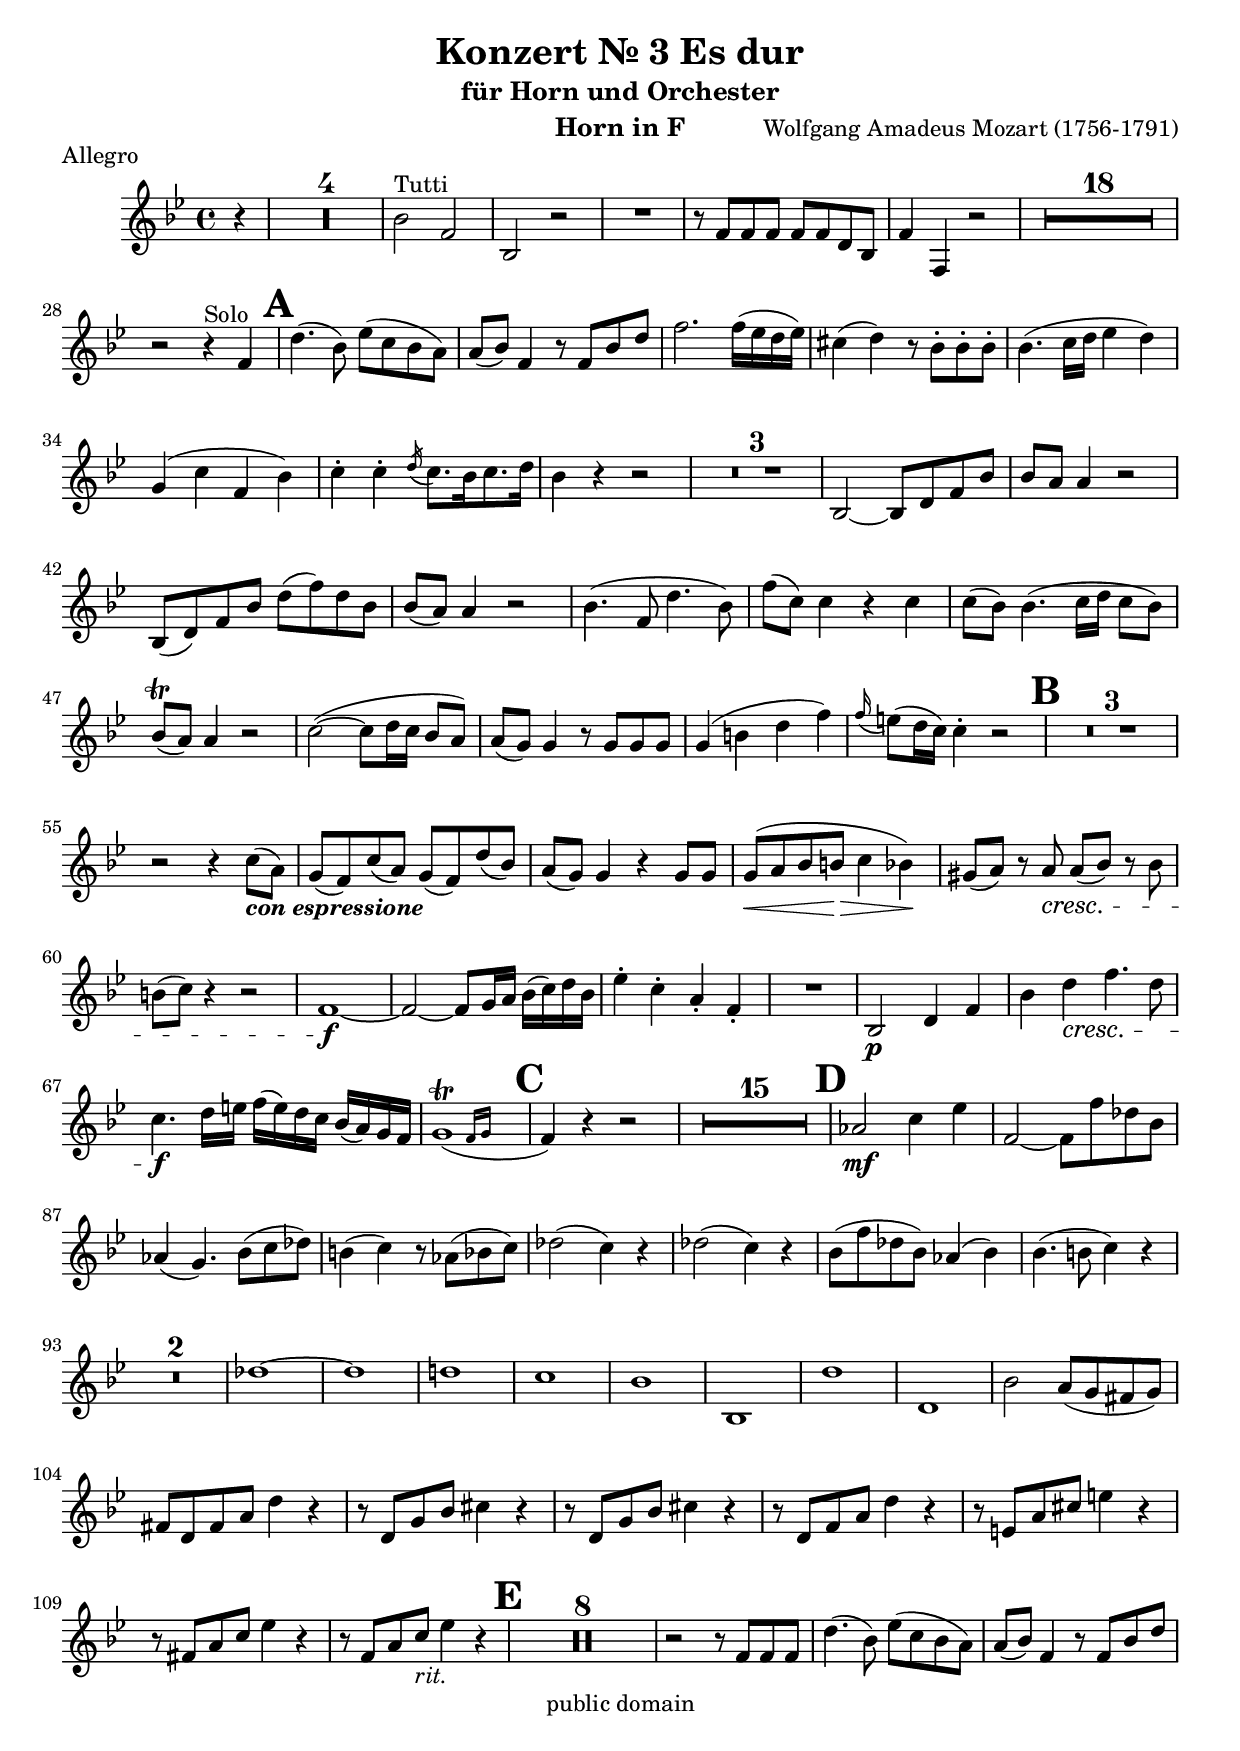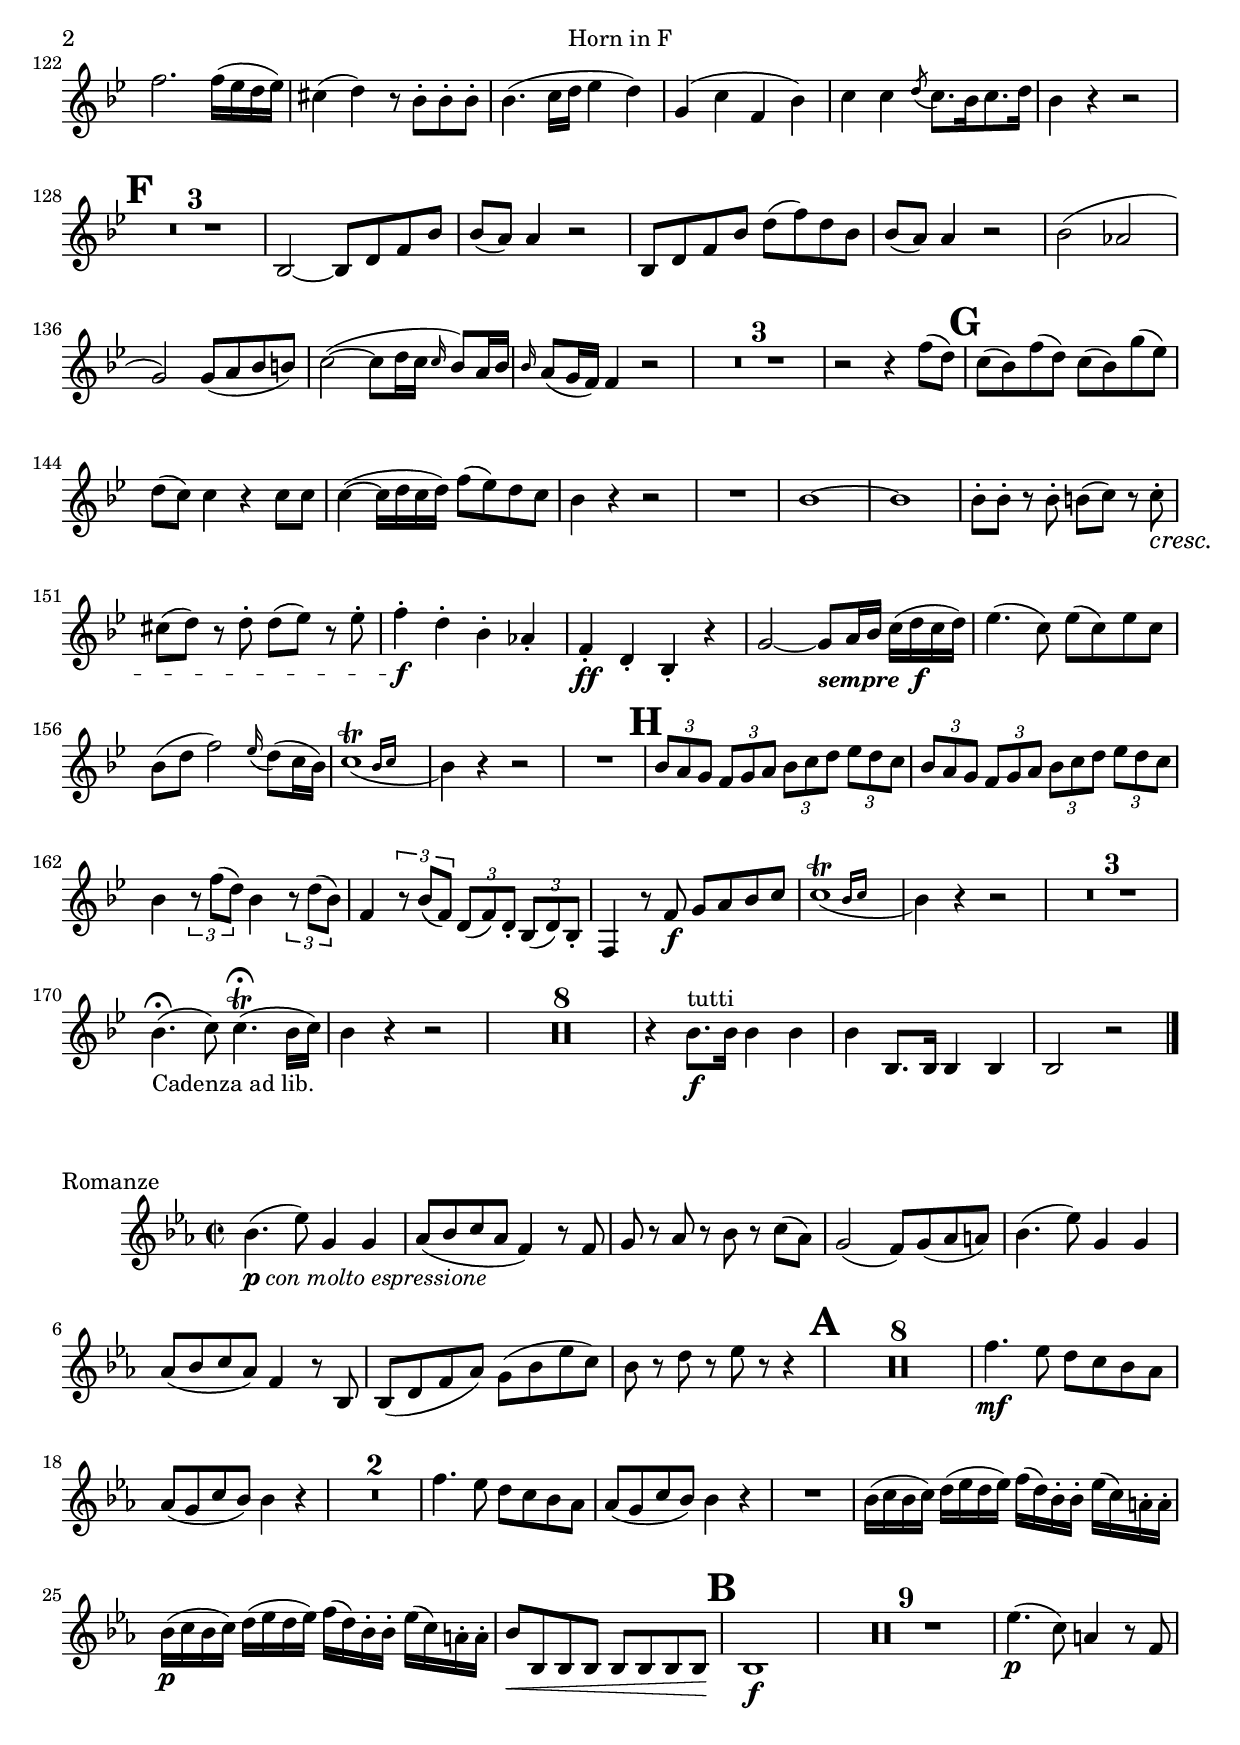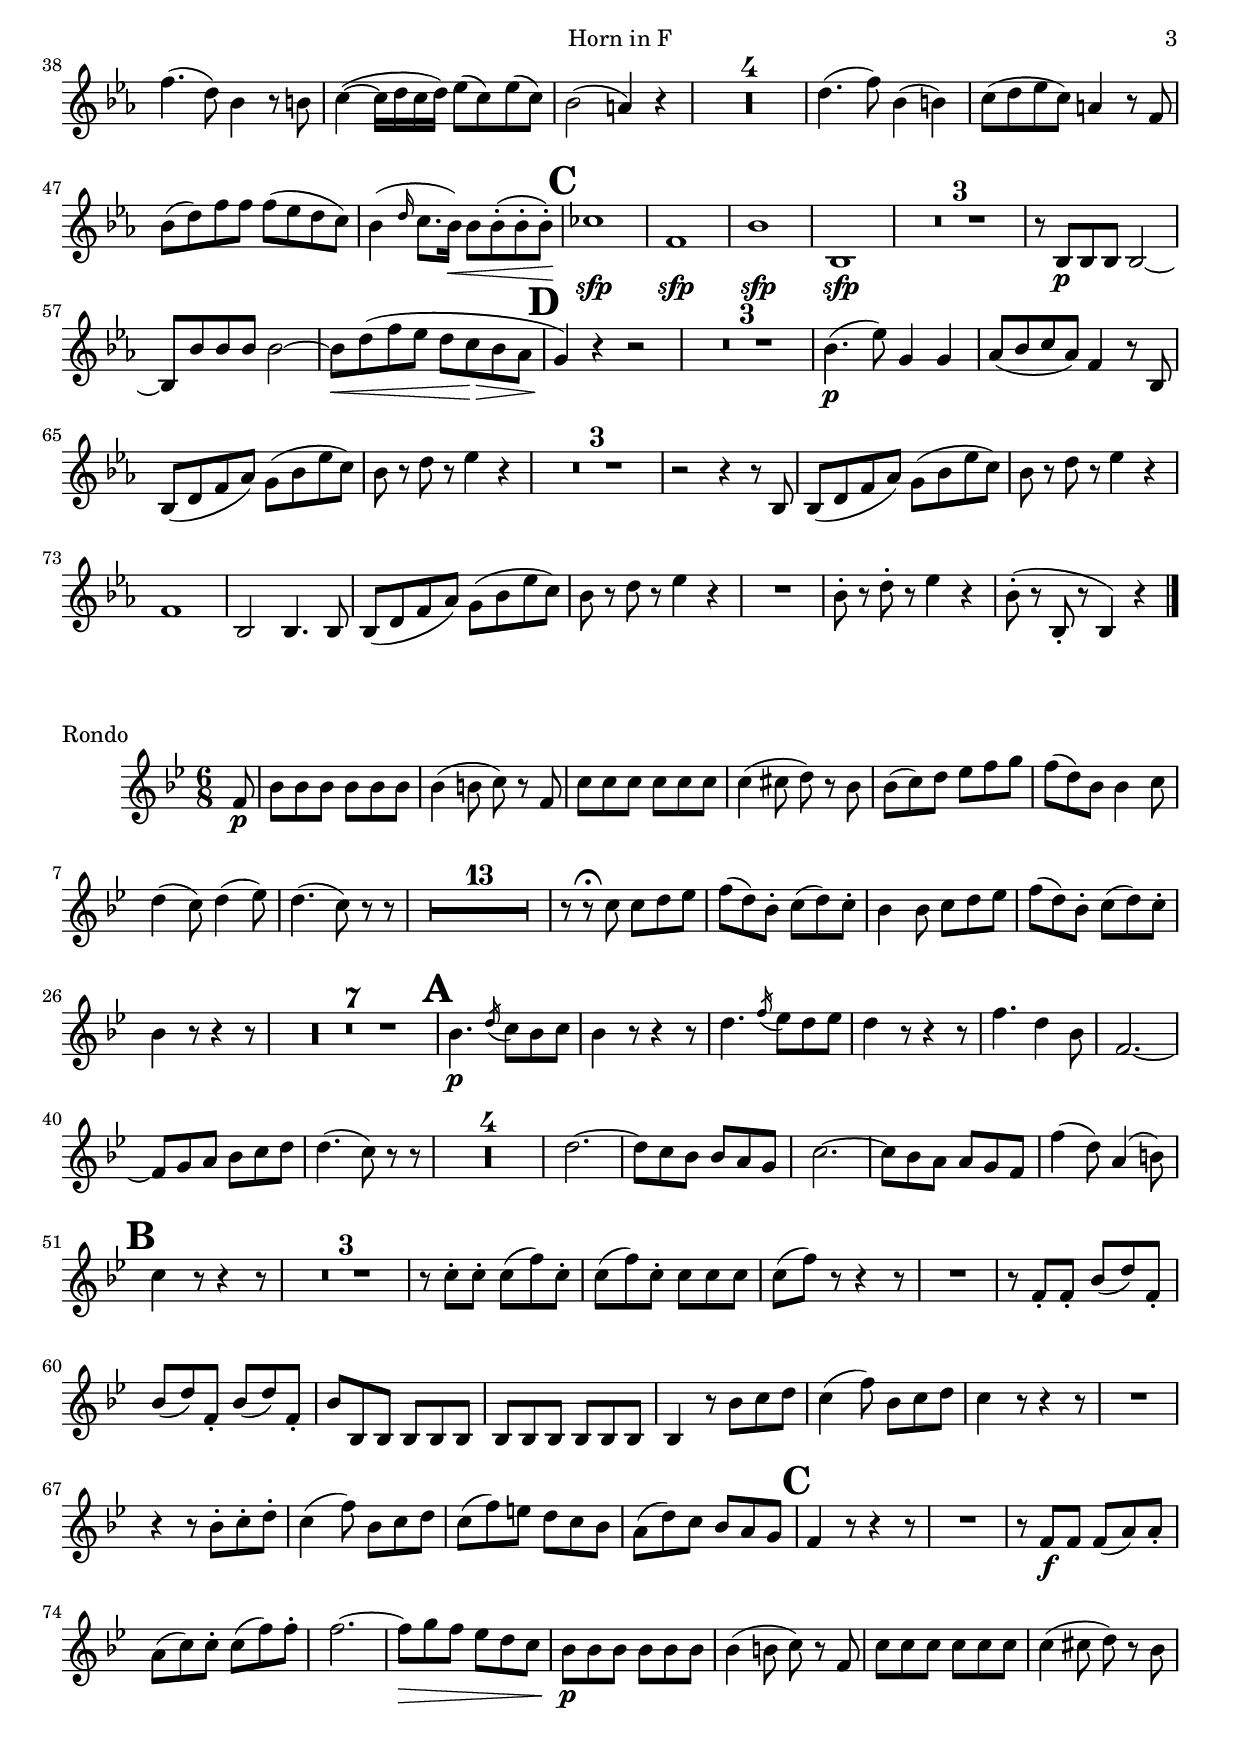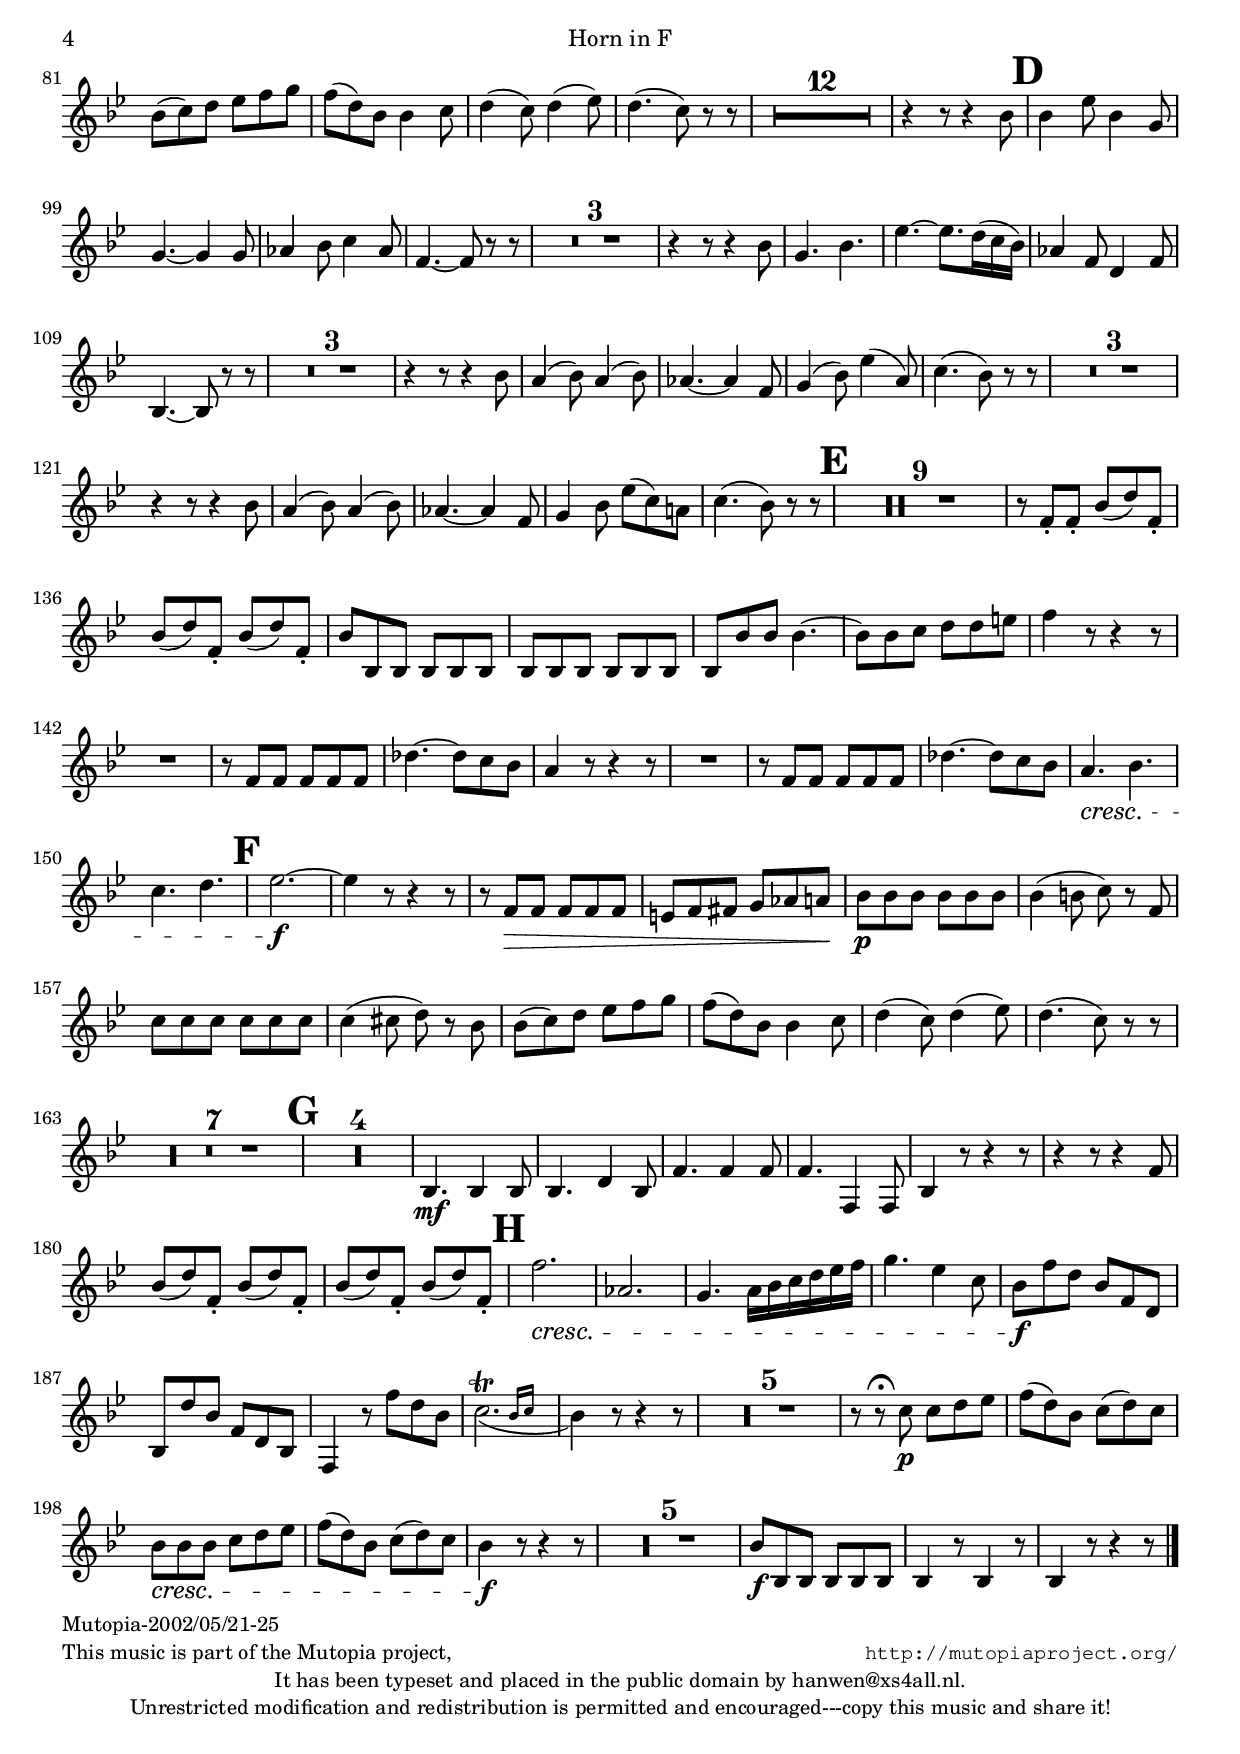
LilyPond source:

\header{
  title = "Konzert Nr. 3 Es dur"
  subtitle = "für Horn und Orchester"
  composer = "Wolfgang Amadeus Mozart (1756-1791)"
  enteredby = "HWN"
  opus = "KV 447"

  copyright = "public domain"
  instrument = "Horn in F"
  editor = "Henri Kling"
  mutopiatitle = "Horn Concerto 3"
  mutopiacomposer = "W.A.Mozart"
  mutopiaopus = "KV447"
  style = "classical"
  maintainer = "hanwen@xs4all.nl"
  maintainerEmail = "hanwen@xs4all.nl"
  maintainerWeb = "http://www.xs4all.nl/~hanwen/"	
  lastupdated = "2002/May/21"
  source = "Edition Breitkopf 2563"
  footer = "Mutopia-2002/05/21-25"

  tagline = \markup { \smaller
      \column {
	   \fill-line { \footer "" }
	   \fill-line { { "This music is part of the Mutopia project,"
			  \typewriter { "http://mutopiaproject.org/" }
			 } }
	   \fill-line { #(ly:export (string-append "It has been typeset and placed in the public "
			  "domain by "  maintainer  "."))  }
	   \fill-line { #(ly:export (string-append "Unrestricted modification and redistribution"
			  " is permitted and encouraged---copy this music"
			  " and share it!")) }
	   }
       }
}
%{

This is the Mozart 3 for horn.  It's from an Edition Breitkopf EB
2563, edited by Henri Kling. Henri Kling (1842-1918) was a horn
virtuoso that taught in Geneva. 

%}

\version "2.9.16"

% 

longgrace = \override Stem  #'stroke-style = #'()
endlonggrace = \revert Stem #'stroke-style
ritenuto = \markup { \italic  "rit." }

\version "2.10.0"
  
cresc =  {
    #(ly:export (make-event-chord (list (make-span-event 'CrescendoEvent START)))) 
    \set crescendoText =  \markup { \italic \bold "cresc." }
    \set crescendoSpanner =  #'text
}

\layout {
    \context {
        \Score
        skipBars = ##t
        midiInstrument = #"french horn"
        %% try to mimic Breitkopf
        \override RehearsalMark #'padding = #1
        \override MultiMeasureRest #'padding = #0.5
        restNumberThreshold = #1

	\override RehearsalMark #'font-series = #'bold
	\override RehearsalMark #'font-size = #4.5

        \override Beam #'thickness = #0.6
        \override Beam #'space-function = #(lambda (beam mult) 0.8)
    }
    \context {
        \Staff
        \override VerticalAxisGroup #'minimum-Y-extent = #'(-2.5 . 3.5)
    }
}

\paper{

    % #(define fonts my-sheet)

    % stress page breaking on a6 paper:
    % line-width = 80 \mm
    % paper-width = 105 \mm
    % paper-height = 149 \mm
    
    indent = 10. \mm
    line-width = 189. \mm
    ragged-last-bottom = ##f

}


\version "2.3.4"
% 

longgrace = \override Stem  #'stroke-style = #'()
endlonggrace = \revert Stem #'stroke-style
ritenuto = \markup { \italic  "rit." }

\version "2.10.0"
  
cresc =  {
    #(ly:export (make-event-chord (list (make-span-event 'CrescendoEvent START)))) 
    \set crescendoText =  \markup { \italic \bold "cresc." }
    \set crescendoSpanner =  #'text
}

\layout {
    \context {
        \Score
        skipBars = ##t
        midiInstrument = #"french horn"
        %% try to mimic Breitkopf
        \override RehearsalMark #'padding = #1
        \override MultiMeasureRest #'padding = #0.5
        restNumberThreshold = #1

	\override RehearsalMark #'font-series = #'bold
	\override RehearsalMark #'font-size = #4.5

        \override Beam #'thickness = #0.6
        \override Beam #'space-function = #(lambda (beam mult) 0.8)
    }
    \context {
        \Staff
        \override VerticalAxisGroup #'minimum-Y-extent = #'(-2.5 . 3.5)
    }
}

\paper{

    % #(define fonts my-sheet)

    % stress page breaking on a6 paper:
    % line-width = 80 \mm
    % paper-width = 105 \mm
    % paper-height = 149 \mm
    
    indent = 10. \mm
    line-width = 189. \mm
    ragged-last-bottom = ##f

}



allegro =
	
	\relative c'
{
	\time 4/4
	\key c \major
	\partial 4
	r4 
	|
	R1*4
	c'2^"Tutti" g
	c, r
	R1*1
	r8 g' g g  g g e c
	g'4 g, r2
	R1*18
	r2 r4^"Solo" g'4 |
	\mark "A"
	e'4. ( c8)  f[ (d c  b) ]
	 b[( c)] g4 r8  g[ c e]
	g2.   g16[( f e  f)]
	dis4 ( e4) r8  c8[-. c-. c-.]
	c4.(  d16[ e]  f4  e)
	a,( d g, c)
	d-. d-. \grace {
  \override Stem  #'stroke-style = #"grace"
   e16( 
  \revert Stem #'stroke-style }
 d8.[) c16 d8. e16]
	c4 r r2
	R1*3
	c,2 ~  c8[ e g c]
	 c[  b ] b4 r2
	 c,8[ ( e) g c]  e[( g) e c]
	 c[( b)] b4 r2
	c4.( g8 e'4. c8)
	 g'[( d) ] d4 r4 d
	 d8[ ( c)] c4.(  d16[ e]  d8[  c)]
	 c8[(\trill  b)] b4 r2 |
	d2( ~   d8[ e16 d]  c8[  b)] |
	 b[( a)] a4 r8  a[ a a]
	a4( cis e  g)
	\grace {
  \override Stem  #'stroke-style = #"grace"
   \longgrace g16( \endlonggrace 
  \revert Stem #'stroke-style }

	 fis8[)( e16  d)] d4-. r2 | 
	\mark "B"
	R1*3
	r2 r4  d8[(_\markup { \italic \bold "con espressione" } b) ]
	 a[(  g) d'(  b)]  a[(  g) e'(  c) ]
	 b8[(  a)] a4 r4  a8[ a]
	 a[( \< b c cis\!\> ]  d4  c\!)
	 ais8[( b)] r8 \cresc b  b[( c)] r c
	 cis[ ( d)] r4 r2
	\endcresc g,1\f ~ g2 ~  g8[ a16 b]  c[( d) e c]
	%% 64
	f4-. d-. b-. g-.
	R1

	c,2\p e4 g c \cresc e g4. e8 |
	\endcresc d4.\f  e16[ fis]  g[ ( fis) e d]  c[( b) a g]

	<< a1(\trill
	  { s2 \grace {
  \override Stem   #'stroke-style = #"grace"
    g16[ a] 
  \revert Stem #'stroke-style }
 } >>
	\mark "C"
	 g4) r r2
	R1*15
	\mark "D"
	bes2\mf d4 f
	g,2~  g8[ g' es c]|
	bes4(  a4.)  c8[( d  es)]
	cis4( d) r8  bes[ (c  d)]
	es2 ( d4) r
	es2 ( d4) r
	 c8[( g' es  c)] bes4( c)
	c4.( cis8  d4) r
	R1*2
	es1~es1|
	e!
	d
	c
	c,
	e'
	e,
	c'2  b8[( a gis  a)]
	 gis8[ e gis b ] e4 r |
	r8  e,[ a c] dis4 r
	r8  e,[ a c] dis4 r
	r8  e,[ g b] e4 r
	r8  fis,[ b dis] fis4 r
	r8  gis,[ b d] f4 r
	r8  g,[ b d_\ritenuto ] f4 r
	\mark  "E"
	R1*8
	r2 r8  g,[ g g]
	e'4.( c8)  f[( d c  b)]
	 b[( c)] g4 r8  g[ c e] |
	g2.   g16[( f e  f)]
	dis4( e) r8  c[-. c-. c-.]
	c4.(  d16[ e] f4  e)
	a, ( d g,  c)
	d d 
	    \grace {
  \override Stem   #'stroke-style = #"grace"
   e8( 
  \revert Stem #'stroke-style }

	   d8.[) c16 d8. e16] 
	c4 r r2
	\mark "F"
	R1*3
	c,2~ c8[ e g c]
	 c8[( b)] b4 r2
	 c,8[ e g c ]  e[ ( g) e c]
	 c[( b)] b4 r2
	c2 (bes  a)  a8[(b c  cis)]
	d2( ~  d8[ e16 d] \grace {
  \override Stem   #'stroke-style = #"grace"
   \longgrace d16( \endlonggrace 
  \revert Stem #'stroke-style }
 c8[) b16  c)]
	\grace {
  \override Stem   #'stroke-style = #"grace"
   \longgrace c16 \endlonggrace 
  \revert Stem #'stroke-style }
 b8[( a16  g)] g4 r2 |
	R1*3
	r2 r4  g'8[( e)]
	\mark "G"
	 d[( c) g'( e)]  d[( c) a'( f)]
	 e[( d)] d4 r  d8[ d]
	d4(~  d16[ e d  e)]  g8[( f) e d] |
	c4 r r2
	R1
	c1 ~
	c |
	 c8[-. c-.] r c-.  cis[( d)] r\cresc d-. |
	 dis[( e)] r e-.  e[( f)] r f-. |
	g4-.\f\endcresc  e-. c-. bes-. |
	g-.\ff e-. c-. r |
	a'2 ~  a8[_""_\markup { \bold \italic "sempre " \dynamic "f" }  b16 c]  d[( e d  e)]

	
	f4. ( d8)  f8[ ( d) f d]
	 c[ (e]  g2) \grace {
  \override Stem   #'stroke-style = #"grace"
   \longgrace f16(  \endlonggrace 
  \revert Stem #'stroke-style }
  e8[)( d16  c)]

	<< d1\trill _(
	  { s2 \grace {
  \override Stem   #'stroke-style = #"grace"
    c16[ d] 
  \revert Stem #'stroke-style }
 } >>
	
	 c4) r r2
	R1 |
	\mark "H"
	\times 2/3 {  c8[ b a ] } \times 2/3 {  g[ a b] }
	  \times 2/3 {  c[ d e] } \times 2/3 {  f[ e d] } |
	\times 2/3 {  c[ b a ] } \times 2/3 {  g[ a b] }
	  \times 2/3 {  c[ d e] } \times 2/3 {  f[ e d] }|
	c4 \times 2/3 {  r8  g'[( e)]} c4 \times 2/3 {  r8  e[ ( c)]} |
	g4 \times 2/3 {  r8  c8[( g)] } \times 2/3 {  e[ ( g) e-. ] } \times 2/3 {  c[ ( e) c-.] }|
	g4 r8 g'\f  a[ b c d]|

	<< d1_(\trill
	  { s2 \grace {
  \override Stem   #'stroke-style = #"grace"
    c16[ d] 
  \revert Stem #'stroke-style }
 }  >>
	 c4) r r2
	R1*3

	c4.^\fermata_"Cadenza ad lib." ( d8) d4.\trill^\fermata (  c16[  d)] 
	c4 r r2
	R1*8
	r4  c8.[^"tutti"\f c16] c4 c
	c  c,8.[ c16] c4 c|
	c2 r2 \bar "|."
	
}


\version "2.5.13"
% 

longgrace = \override Stem  #'stroke-style = #'()
endlonggrace = \revert Stem #'stroke-style
ritenuto = \markup { \italic  "rit." }

\version "2.10.0"
  
cresc =  {
    #(ly:export (make-event-chord (list (make-span-event 'CrescendoEvent START)))) 
    \set crescendoText =  \markup { \italic \bold "cresc." }
    \set crescendoSpanner =  #'text
}

\layout {
    \context {
        \Score
        skipBars = ##t
        midiInstrument = #"french horn"
        %% try to mimic Breitkopf
        \override RehearsalMark #'padding = #1
        \override MultiMeasureRest #'padding = #0.5
        restNumberThreshold = #1

	\override RehearsalMark #'font-series = #'bold
	\override RehearsalMark #'font-size = #4.5

        \override Beam #'thickness = #0.6
        \override Beam #'space-function = #(lambda (beam mult) 0.8)
    }
    \context {
        \Staff
        \override VerticalAxisGroup #'minimum-Y-extent = #'(-2.5 . 3.5)
    }
}

\paper{

    % #(define fonts my-sheet)

    % stress page breaking on a6 paper:
    % line-width = 80 \mm
    % paper-width = 105 \mm
    % paper-height = 149 \mm
    
    indent = 10. \mm
    line-width = 189. \mm
    ragged-last-bottom = ##f

}



romanze =  \relative c' {
	\key f \major
	\time 2/2
	\set Score.skipBars =  ##t

	c'4.( _\markup { \dynamic "p" \italic { "" con molto espressione } }
		 f8) a,4 a
	 bes8[( c d bes]  g4) r8 g
	a r bes r c r  d[( bes)]
	a2(  g8[) a( bes  b)]
	c4. ( f8) a,4 a |
	% 6 
	 bes8[ (c d bes)] g4 r8 c,
	 c8[( e g  bes)]  a[( c f  d)]
	c r e r f r r4
	\mark "A"
	R1*8
	g4.\mf f8   e[ d c bes]
	% 18
	 bes[( a d  c)] c4 r
	R1*2
	g'4. f8  e[ d c bes]
	 bes[ (a d  c)] c4 r
	R1
	% 25
	 c16[ ( d c  d)]  e[ ( f e  f)]  g[( e) c-. c-.]  f[( d) b-. b-.]
	 c16[\p ( d c  d)]  e[ ( f e  f)]  g[( e) c-. c-.]  f[( d) b-. b-.]
	 c8[ \< c, c c]  c[ c c c\!]
	\mark "B"
	c1\f
	R1*9
	f'4.(\p  d8) b4 r8 g
	g'4.( e8) c4 r8 cis |
	% 39
	d4(~  d16[ e d  e)]  f8[ ( d) f( d)]
	c2( b4) r
	R1*4
	e4. ( g8) c,4 ( cis)
	 d8[( e f  d)] b4 r8 g
	 c[ ( e) g g]  g[( f e  d)]
	c4(
	\grace {
  \override Stem   #'stroke-style = #"grace"
   \longgrace e16 \endlonggrace 
  \revert Stem #'stroke-style }

	 d8.[  c16) \< ]  c8[ c-.( c-. c)-.]\!
	\mark "C"

	%% this is a trick to get the sfp-s to align. 
	\override Hairpin   #'transparent = ##t
	des1\sfp \> 
	g,1\sfp\!  \> 
	c\sfp \!   \> 
	c,\sfp\!
	\revert Hairpin #'transparent 
	R1*3
	r8  c[\p c c] c2~
	 c8[ c' c c] c2~
	 c8[ \< e( g f]  e[  d\!\> c bes]
	\mark "D"
	a4\!) r r2
	R1*3
	c4.\p ( f8) a,4 a |
	 bes8[ (c d bes)] g4 r8 c,
	 c8[( e g  bes)]  a[( c f  d)]
	c r e r f4 r4
	R1*3
	r2 r4 r8 c,8
	 c8[( e g  bes)]  a[( c f  d)]
	c r e r f4 r4	
	g,1
	c,2 c4. c8
	 c8[( e g  bes)]  a[( c f  d)]
	c r e r f4 r4			% -. ? 

	R1
	c8-.   r e-. r f4 r4

	% Finish with F if played separately 
	c8-.(   r c,-. r  c4) r4| 
	\bar "|."
}



\version "2.11.61"

% \include "mozart-hrn3-defs.ily"

rondotheme =  \relative c' {
	 c'8[ c c]  c[ c c]
	c4( cis8  d) r g,
	 d'8[ d d]  d[ d d]
	d4( dis8  e) r c |
	 c[( d) e]  f[ g a]
	 g[ ( e) c] c4 d8
	e4( d8) e4( f8)
	e4.( d8) r r |
}

lipbreaker =  \relative c'
{
 	r8  g'[-. g-.]  c[( e) g,-.]
	 c[( e) g,-.]  c[( e) g,-.]
	 c[ c, c]  c[ c c]
	 c[ c c]  c[ c c]
}

rightsixteenth = { \set stemLeftBeamCount =  1
  \set stemRightBeamCount =  2 }
leftsixteenth = { \set stemLeftBeamCount =  2
  \set stemRightBeamCount =  1 }
bothsixteenth = { \set stemLeftBeamCount =  2
  \set stemRightBeamCount =  2 }

rondo =  	\relative c'
{
	\partial 8
	\time 6/8
	\key c \major
	
	g'8\p |
	
	\rondotheme
	
	R2.*13 |
	r8 r^\fermata d'  d[ e f]
	 g[ ( e) c-.]  d[( e) d-.]
	c4 c8  d[ e f]
	 g[( e) c-.]  d[( e) d-.]
	c4 r8 r4 r8 |
	R2.*7
	\mark  "A"
	c4.\p \grace {
  \override Stem   #'stroke-style = #"grace"
   e16( 
  \revert Stem #'stroke-style }
  d8[) c d]
	c4 r8 r4 r8
	e4. \grace {
  \override Stem   #'stroke-style = #"grace"
   g16( 
  \revert Stem #'stroke-style }
  f8[) e f]
	e4 r8 r4 r8
	g4. e4 c8
	g2.~
	 g8[ a b]  c[ d e ]
	e4.( d8) r r
	R2.*4
	e2.~ |
	 e8[ d c]  c[ b a]
	d2.~
	 d8[ c b]  b[ a g]
	g'4( e8) b4( cis8)
	\mark "B"
	d4 r8 r4 r8
	R2.*3 |
	r8  d[-. d-.]  d[( g) d-.]
	 d[( g) d-.]  d[ d d]
	 d[( g)] r r4 r8
	R2.*1
	\lipbreaker
	c,,4 r8  c'[ d e]
	d4( g8)  c,[ d e]
	d4 r8 r4 r8
	R2. |
	r4 r8  c[-. d-. e-.]
	d4( g8)  c,[ d e]
	 d[( g) fis]  e[ d c]
	 b[ ( e) d]  c[ b a]
	\mark "C"
	g4 r8 r4 r8
	R2. |
	%
	r8  g[\f g]  g[(  b) b-.]
	 b[( d) d-.]  d[( g) g-.]
	g2.~
	 g8[ \> a g]  f[ e d]
	<< \rondotheme
	  { s8\!\p } >>
	  
	R2.*12
	r4 r8 r4 c8
	\mark "D"
	c4 f8 c4 a8
	a4.~a4 a8
	bes4 c8 d4 bes8
	g4. ~ g8 r r
	R2.*3
	r4 r8 r4 c8
	a4. c
	f ~  f8.[ \rightsixteenth e16(  \bothsixteenth d  c)]
	bes4 g8 e4 g8
	c,4. ~ c8 r r
	R2.*3| 
	r4 r8 r4 c'8
	b4( c8) b4( c8)
	bes4. ~ bes4 g8
	a4 ( c8) f4 ( b,8)
	d4. ( c8) r r
	R2.*3| 
	r4 r8 r4 c8
	b4( c8) b4( c8)
	bes4. ~ bes4 g8
	a4 c8  f[ ( d) b!]
	d4. ( c8) r r
	\mark "E"
	R2.*9  |
	\lipbreaker 
	c,8[ c' c] c4.~
	c8[ c d]  e[ e fis] 
	g4 r8 r4 r8
	R2.
	r8  g,[ g]  g[ g g] |
	es'4. ~  es8[ d c]
	b4 r8 r4 r8
	R2. |
	r8  g[ g]  g[ g g]
	es'4. ~  es8[ d c]
	\cresc b4.  c4. d4. e4.
	\mark "F"
	\endcresc
	
	f2.\f ~ |
	f4 r8 r4 r8
	r8  g,[\> g]  g[ g g]
	
	% Edition breitkopf says a-flat (silly!)
	 fis[  g gis] 
		  a[ bes b]\!

	%% EB does the slur in the Rondo differently from the 1st adn 2nd time.
	%% why. Should check with MS.
	<< \rondotheme
	  { s8\p } >>
	R2.*7
	\mark "G"
	R2.*4
	c,4.\mf c4 c8
	c4. e4 c8
	g'4. g4 g8
	g4. g,4 g8
	c4 r8 r4 r8
	r4 r8 r4 g'8
	 c[ ( e) g,-.] 	 c[ ( e) g,-.]
	 c[ ( e) g,-.] 	 c[ ( e) g,-.]
	\mark "H"
	\cresc g'2.  bes,2.
	a4.  b16[ c d e f g]
	a4. f4 d8
	\endcresc c8[\f g' e]  c[ g e]
	 c[ e' c]   g[ e c]
	g4 r8  g''8[ e c]

	
	<< d2._(\trill
	  { s2 	\grace {
  \override Stem   #'stroke-style = #"grace"
     c16[ d] 
  \revert Stem #'stroke-style }
 } >>
	
	
	 c4) r8 r4 r8
	R2.*5
	r8 r8^\fermata d8\p  d[ e f]
	 g[ ( e) c]  d[( e) d]
	\cresc  c[  c c]  d[ e f]
	 g[( e) c]  d[( e) d]
	\endcresc c4\f  r8 r4 r8
	R2.*5
	 c8[\f c, c]  c[ c c]
	c4 r8 c4 r8

	% This is technically incorrect, since we started with an 8th
	% note pickup, but both eulenburg and EB do this as well.
	c4 r8 r4 r8 \bar "|."		
}



\paper {
    between-system-padding = 0.0
    between-system-space = 20 \mm
}


\book {
    \score {
	{ \transpose c' bes \allegro }
	\layout { }
	\header { piece = "Allegro" opus = "" }	
	
  \midi {
    \context {
      \Score
      tempoWholesPerMinute = #(ly:make-moment 90 4)
      }
    }


    }

    \score {
	{ \transpose c' bes \romanze }
	\header { piece = "Romanze" opus = "" }	
	
  \midi {
    \context {
      \Score
      tempoWholesPerMinute = #(ly:make-moment 70 4)
      }
    }


	\layout {}
    }

    \score
    {
	{ \transpose c' bes \rondo }
	\header { piece = "Rondo" opus = "" }
	
  \midi {
    \context {
      \Score
      tempoWholesPerMinute = #(ly:make-moment 100 4)
      }
    }


	\layout { }
    }
}

%% Local Variables:
%% coding: utf-8
%% End:
